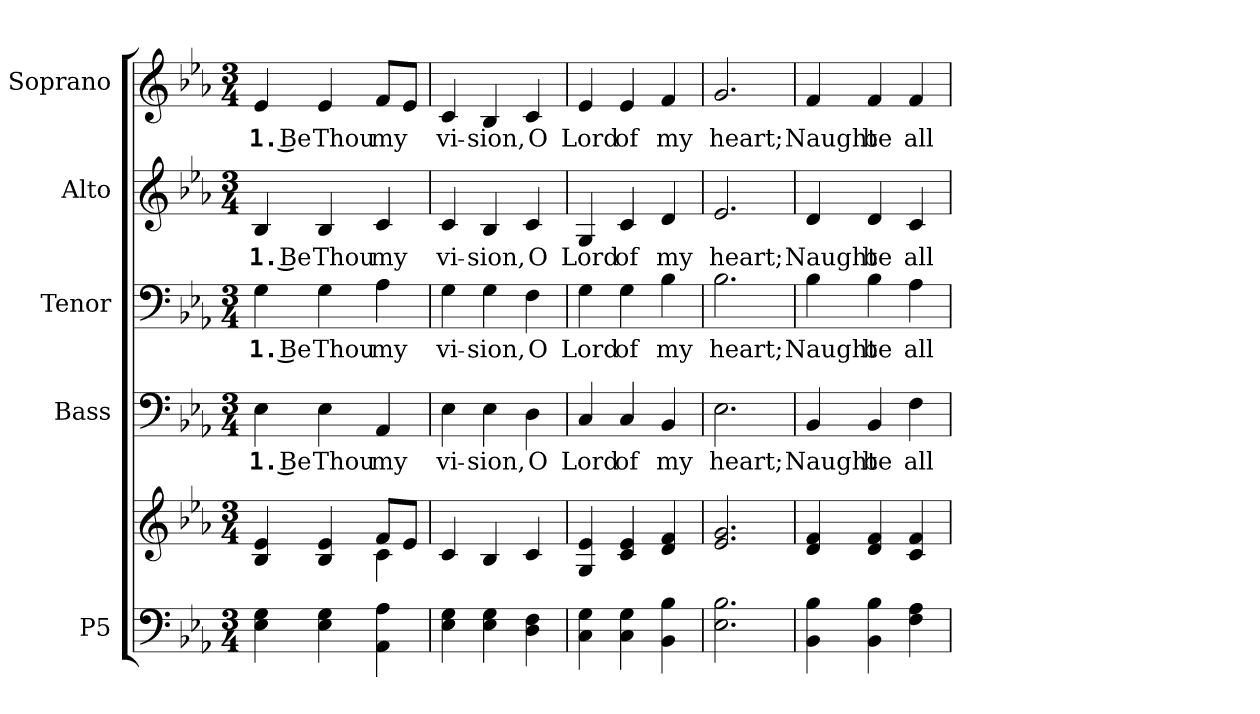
**kern	**kern	**kern	**text	**kern	**text	**kern	**text	**kern	**text
*part5	*part5	*part4	*part4	*part3	*part3	*part2	*part2	*part1	*part1
*staff6	*staff5	*staff4	*staff4	*staff3	*staff3	*staff2	*staff2	*staff1	*staff1
*I"P5	*	*I"Bass	*	*I"Tenor	*	*I"Alto	*	*I"Soprano	*
*	*	*I'B.	*	*I'T.	*	*I'A.	*	*I'S.	*
!!LO:PB:g=z
*clefF4	*clefG2	*clefF4	*	*clefF4	*	*clefG2	*	*clefG2	*
*k[b-e-a-]	*k[b-e-a-]	*k[b-e-a-]	*	*k[b-e-a-]	*	*k[b-e-a-]	*	*k[b-e-a-]	*
*c:	*c:	*c:	*	*c:	*	*c:	*	*c:	*
*M3/4	*M3/4	*M3/4	*	*M3/4	*	*M3/4	*	*M3/4	*
*MM120	*MM120	*MM120	*	*MM120	*	*MM120	*	*MM120	*
=1	=1	=1	=1	=1	=1	=1	=1	=1	=1
*	*^	*	*	*	*	*	*	*	*
!	!	!	!	!LO:LY:b:color=#000000	!	!	!	!	!	!
!	!	!	!	!	!	!LO:LY:b:color=#000000	!	!	!	!
!	!	!	!	!	!	!	!	!LO:LY:b:color=#000000	!	!
!	!	!	!	!	!	!	!	!	!	!LO:LY:b:color=#000000
4E-i\ 4Gi	4B-i/ 4e-i	2ryy	4E-i\	1. Be	4Gi\	1. Be	4B-i/	1. Be	4e-i/	1. Be
!	!	!	!	!LO:LY:b:color=#000000	!	!	!	!	!	!
!	!	!	!	!	!	!LO:LY:b:color=#000000	!	!	!	!
!	!	!	!	!	!	!	!	!LO:LY:b:color=#000000	!	!
!	!	!	!	!	!	!	!	!	!	!LO:LY:b:color=#000000
4E-i\ 4Gi	4B-i/ 4e-i	.	4E-i\	Thou	4Gi\	Thou	4B-i/	Thou	4e-i/	Thou
!	!	!	!	!LO:LY:b:color=#000000	!	!	!	!	!	!
!	!	!	!	!	!	!LO:LY:b:color=#000000	!	!	!	!
!	!	!	!	!	!	!	!	!LO:LY:b:color=#000000	!	!
!	!	!	!	!	!	!	!	!	!	!LO:LY:b:color=#000000
4AA-i\ 4A-i	8fi/L	4ci\	4AA-i/	my	4A-i\	my	4ci/	my	8fi/L	my
.	8e-i/J	.	.	.	.	.	.	.	8e-i/J	.
*	*v	*v	*	*	*	*	*	*	*	*
=2	=2	=2	=2	=2	=2	=2	=2	=2	=2
!	!	!	!LO:LY:b:color=#000000	!	!	!	!	!	!
!	!	!	!	!	!LO:LY:b:color=#000000	!	!	!	!
!	!	!	!	!	!	!	!LO:LY:b:color=#000000	!	!
!	!	!	!	!	!	!	!	!	!LO:LY:b:color=#000000
4E-i\ 4Gi	4ci/	4E-i\	vi-	4Gi\	vi-	4ci/	vi-	4ci/	vi-
!	!	!	!LO:LY:b:color=#000000	!	!	!	!	!	!
!	!	!	!	!	!LO:LY:b:color=#000000	!	!	!	!
!	!	!	!	!	!	!	!LO:LY:b:color=#000000	!	!
!	!	!	!	!	!	!	!	!	!LO:LY:b:color=#000000
4E-i\ 4Gi	4B-i/	4E-i\	-sion,	4Gi\	-sion,	4B-i/	-sion,	4B-i/	-sion,
!	!	!	!LO:LY:b:color=#000000	!	!	!	!	!	!
!	!	!	!	!	!LO:LY:b:color=#000000	!	!	!	!
!	!	!	!	!	!	!	!LO:LY:b:color=#000000	!	!
!	!	!	!	!	!	!	!	!	!LO:LY:b:color=#000000
4Di\ 4Fi	4ci/	4Di\	O	4Fi\	O	4ci/	O	4ci/	O
=3	=3	=3	=3	=3	=3	=3	=3	=3	=3
!	!	!	!LO:LY:b:color=#000000	!	!	!	!	!	!
!	!	!	!	!	!LO:LY:b:color=#000000	!	!	!	!
!	!	!	!	!	!	!	!LO:LY:b:color=#000000	!	!
!	!	!	!	!	!	!	!	!	!LO:LY:b:color=#000000
4Ci\ 4Gi	4Gi/ 4e-i	4Ci/	Lord	4Gi\	Lord	4Gi/	Lord	4e-i/	Lord
!	!	!	!LO:LY:b:color=#000000	!	!	!	!	!	!
!	!	!	!	!	!LO:LY:b:color=#000000	!	!	!	!
!	!	!	!	!	!	!	!LO:LY:b:color=#000000	!	!
!	!	!	!	!	!	!	!	!	!LO:LY:b:color=#000000
4Ci\ 4Gi	4ci/ 4e-i	4Ci/	of	4Gi\	of	4ci/	of	4e-i/	of
!	!	!	!LO:LY:b:color=#000000	!	!	!	!	!	!
!	!	!	!	!	!LO:LY:b:color=#000000	!	!	!	!
!	!	!	!	!	!	!	!LO:LY:b:color=#000000	!	!
!	!	!	!	!	!	!	!	!	!LO:LY:b:color=#000000
4BB-i\ 4B-i	4di/ 4fi	4BB-i/	my	4B-i\	my	4di/	my	4fi/	my
=4	=4	=4	=4	=4	=4	=4	=4	=4	=4
!	!	!	!LO:LY:b:color=#000000	!	!	!	!	!	!
!	!	!	!	!	!LO:LY:b:color=#000000	!	!	!	!
!	!	!	!	!	!	!	!LO:LY:b:color=#000000	!	!
!	!	!	!	!	!	!	!	!	!LO:LY:b:color=#000000
2.E-i\ 2.B-i	2.e-i/ 2.gi	2.E-i\	heart;	2.B-i\	heart;	2.e-i/	heart;	2.gi/	heart;
=5	=5	=5	=5	=5	=5	=5	=5	=5	=5
!	!	!	!LO:LY:b:color=#000000	!	!	!	!	!	!
!	!	!	!	!	!LO:LY:b:color=#000000	!	!	!	!
!	!	!	!	!	!	!	!LO:LY:b:color=#000000	!	!
!	!	!	!	!	!	!	!	!	!LO:LY:b:color=#000000
4BB-i\ 4B-i	4di/ 4fi	4BB-i/	Naught	4B-i\	Naught	4di/	Naught	4fi/	Naught
!	!	!	!LO:LY:b:color=#000000	!	!	!	!	!	!
!	!	!	!	!	!LO:LY:b:color=#000000	!	!	!	!
!	!	!	!	!	!	!	!LO:LY:b:color=#000000	!	!
!	!	!	!	!	!	!	!	!	!LO:LY:b:color=#000000
4BB-i\ 4B-i	4di/ 4fi	4BB-i/	be	4B-i\	be	4di/	be	4fi/	be
!	!	!	!LO:LY:b:color=#000000	!	!	!	!	!	!
!	!	!	!	!	!LO:LY:b:color=#000000	!	!	!	!
!	!	!	!	!	!	!	!LO:LY:b:color=#000000	!	!
!	!	!	!	!	!	!	!	!	!LO:LY:b:color=#000000
4Fi\ 4A-i	4ci/ 4fi	4Fi\	all	4A-i\	all	4ci/	all	4fi/	all
=	=	=	=	=	=	=	=	=	=
*-	*-	*-	*-	*-	*-	*-	*-	*-	*-
